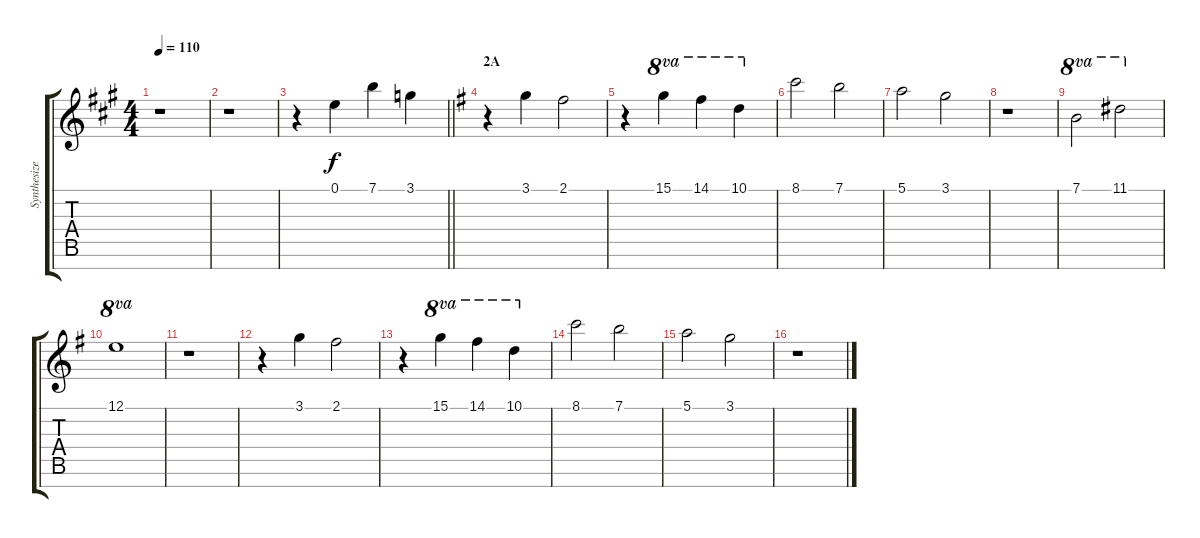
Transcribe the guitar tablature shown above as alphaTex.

\track ("Synthesizer II" "Synthesize") {instrument pad1newage}
\staff {score tabs}
\tuning (E5 B4 G4 D4 A3 E3 B2) {hide}
\ts (4 4)
\tempo 110
\clef g2
\ks a
r.1{dy f} |
r.1 |
\barLineRight lightlight
r.4 0.1.4 7.1.4 3.1.4 |
\section ("" "2A")
\ks g
r.4 3.1.4 2.1.2 |
r.4 15.1.4{ot 8va} 14.1.4{ot 8va} 10.1.4{ot 8va} |
8.1.2 7.1.2 |
5.1.2 3.1.2 |
r.1 |
7.1.2{ot 8va} 11.1.2{ot 8va} |
12.1.1{ot 8va} |
r.1 |
r.4 3.1.4 2.1.2 |
r.4 15.1.4{ot 8va} 14.1.4{ot 8va} 10.1.4{ot 8va} |
8.1.2 7.1.2 |
5.1.2 3.1.2 |
r.1
